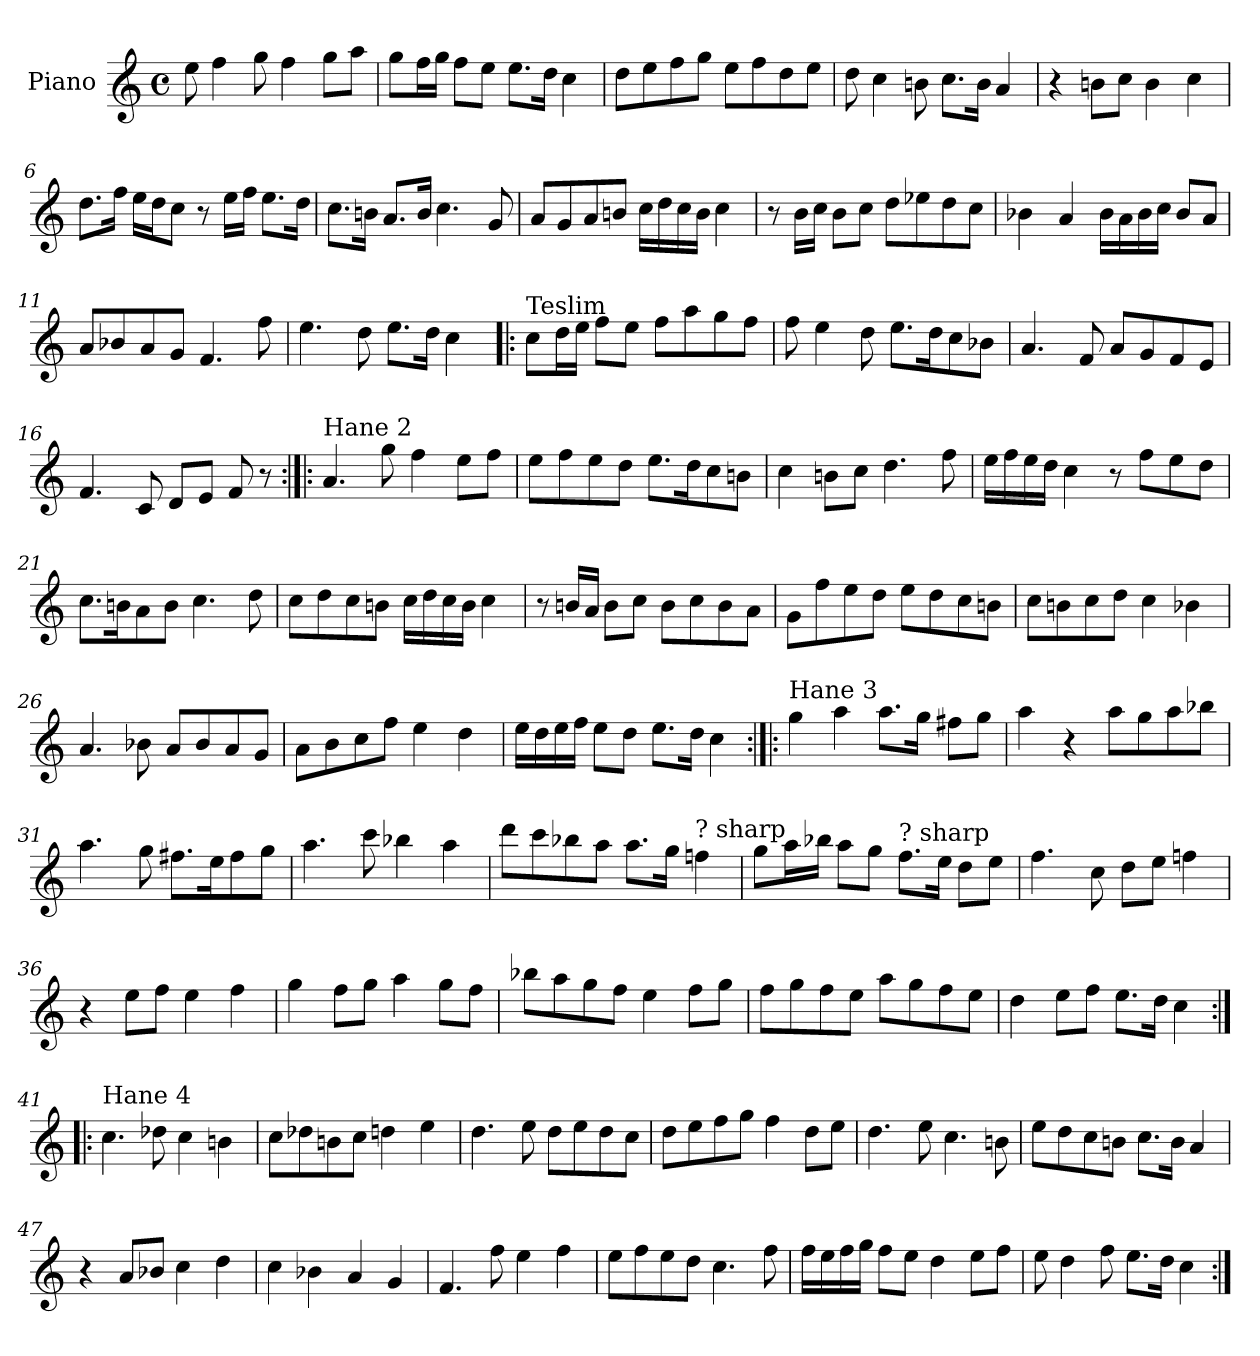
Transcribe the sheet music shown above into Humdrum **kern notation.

**kern
*part1
*staff1
*I"Piano
*I'Pno.
*clefG2
*k[]
*M4/4
*met(c)
=1
8ee\
4ff\
8gg\
4ff\
8gg\L
8aa\J
=2
8gg\L
16ff\L
16gg\JJ
8ff\L
8ee\J
8.ee\L
16dd\Jk
4cc\
=3
8dd\L
8ee\
8ff\
8gg\J
8ee\L
8ff\
8dd\
8ee\J
=4
8dd\
4cc\
8bn\
8.cc\L
16b\Jk
4a/
=5
4r
8bn\L
8cc\J
4b\
4cc\
!!LO:LB:g=z
=6
8.dd\L
16ff\Jk
16ee\LL
16dd\J
8cc\J
8r
16ee\LL
16ff\JJ
8.ee\L
16dd\Jk
=7
8.cc\L
16bn\Jk
8.a/L
16b/Jk
4.cc\
8g/
=8
8a/L
8g/
8a/
8bn/J
16cc\LL
16dd\
16cc\
16b\JJ
4cc\
=9
8r
16b\LL
16cc\JJ
8b\L
8cc\J
8dd\L
8ee-X\
8dd\
8cc\J
!!LO:LB:g=z
=10
4b-X\
4a/
16b-\LL
16a\
16b-\
16cc\JJ
8b-/L
8a/J
=11
8a/L
8b-X/
8a/
8g/J
4.f/
8ff\
=12
4.ee\
8dd\
8.ee\L
16dd\Jk
4cc\
=13!|:
!LO:TX:a:t=Teslim
8cc\L
16dd\L
16ee\JJ
8ff\L
8ee\J
8ff\L
8aa\
8gg\
8ff\J
=14
8ff\
4ee\
8dd\
8.ee\L
16dd\K
8cc\
8b-X\J
!!LO:LB:g=z
=15
4.a/
8f/
8a/L
8g/
8f/
8e/J
=16
4.f/
8c/
8d/L
8e/J
8f/
8r
=17:|!|:
!LO:TX:a:t=Hane 2
4.a/
8gg\
4ff\
8ee\L
8ff\J
=18
8ee\L
8ff\
8ee\
8dd\J
8.ee\L
16dd\K
8cc\
8bn\J
=19
4cc\
8bn\L
8cc\J
4.dd\
8ff\
!!LO:LB:g=z
=20
16ee\LL
16ff\
16ee\
16dd\JJ
4cc\
8r
8ff\L
8ee\
8dd\J
=21
8.cc\L
16bn\K
8a\
8b\J
4.cc\
8dd\
=22
8cc\L
8dd\
8cc\
8bn\J
16cc\LL
16dd\
16cc\
16b\JJ
4cc\
=23
8r
16bn/LL
16a/JJ
8b\L
8cc\J
8b\L
8cc\
8b\
8a\J
=24
8g\L
8ff\
8ee\
8dd\J
8ee\L
8dd\
8cc\
8bn\J
!!LO:LB:g=z
=25
8cc\L
8bn\
8cc\
8dd\J
4cc\
4b-X\
=26
4.a/
8b-X\
8a/L
8b-/
8a/
8g/J
=27
8a\L
8b\
8cc\
8ff\J
4ee\
4dd\
=28
16ee\LL
16dd\
16ee\
16ff\JJ
8ee\L
8dd\J
8.ee\L
16dd\Jk
4cc\
=29:|!|:
!LO:TX:a:t=Hane 3
4gg\
4aa\
8.aa\L
16gg\Jk
8ff#X\L
8gg\J
!!LO:LB:g=z
=30
4aa\
4r
8aa\L
8gg\
8aa\
8bb-X\J
=31
4.aa\
8gg\
8.ff#X\L
16ee\K
8ff#\
8gg\J
=32
4.aa\
8ccc\
4bb-X\
4aa\
=33
8ddd\L
8ccc\
8bb-X\
8aa\J
8.aa\L
16gg\Jk
!LO:TX:a:t=? sharp
4ffn\
=34
8gg\L
16aa\L
16bb-X\JJ
8aa\L
8gg\J
!LO:TX:a:t=? sharp
8.ff\L
16ee\Jk
8dd\L
8ee\J
!!LO:LB:g=z
=35
4.ff\
8cc\
8dd\L
8ee\J
4ffn\
=36
4r
8ee\L
8ff\J
4ee\
4ff\
=37
4gg\
8ff\L
8gg\J
4aa\
8gg\L
8ff\J
=38
8bb-X\L
8aa\
8gg\
8ff\J
4ee\
8ff\L
8gg\J
=39
8ff\L
8gg\
8ff\
8ee\J
8aa\L
8gg\
8ff\
8ee\J
!!LO:LB:g=z
=40
4dd\
8ee\L
8ff\J
8.ee\L
16dd\Jk
4cc\
=41:|!|:
!LO:TX:a:t=Hane 4
4.cc\
8dd-X\
4cc\
4bn\
=42
8cc\L
8dd-X\
8bn\
8cc\J
4ddn\
4ee\
=43
4.dd\
8ee\
8dd\L
8ee\
8dd\
8cc\J
=44
8dd\L
8ee\
8ff\
8gg\J
4ff\
8dd\L
8ee\J
!!LO:LB:g=z
=45
4.dd\
8ee\
4.cc\
8bn\
=46
8ee\L
8dd\
8cc\
8bn\J
8.cc\L
16b\Jk
4a/
=47
4r
8a/L
8b-X/J
4cc\
4dd\
=48
4cc\
4b-X\
4a/
4g/
=49
4.f/
8ff\
4ee\
4ff\
=50
8ee\L
8ff\
8ee\
8dd\J
4.cc\
8ff\
!!LO:PB:g=z
=51
16ff\LL
16ee\
16ff\
16gg\JJ
8ff\L
8ee\J
4dd\
8ee\L
8ff\J
=52
8ee\
4dd\
8ff\
8.ee\L
16dd\Jk
4cc\
=:|!
*-
